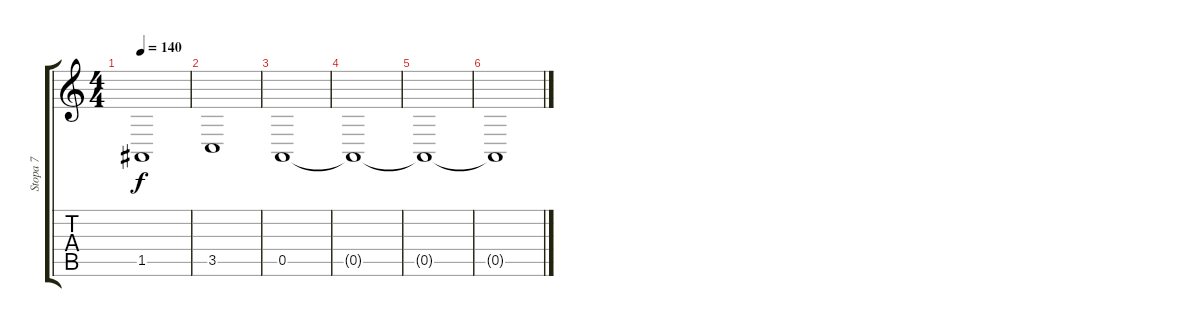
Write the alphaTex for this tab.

\track ("Stopa 7" "Stopa 7") {instrument stringensemble1}
\staff {score tabs}
\tuning (E4 B3 G3 D3 A2 E2) {hide}
\ts (4 4)
\tempo 140
\clef g2
\ks c
1.5.1{dy f} |
3.5.1 |
0.5.1 |
0.5{t}.1 |
0.5{t}.1 |
0.5{t}.1
